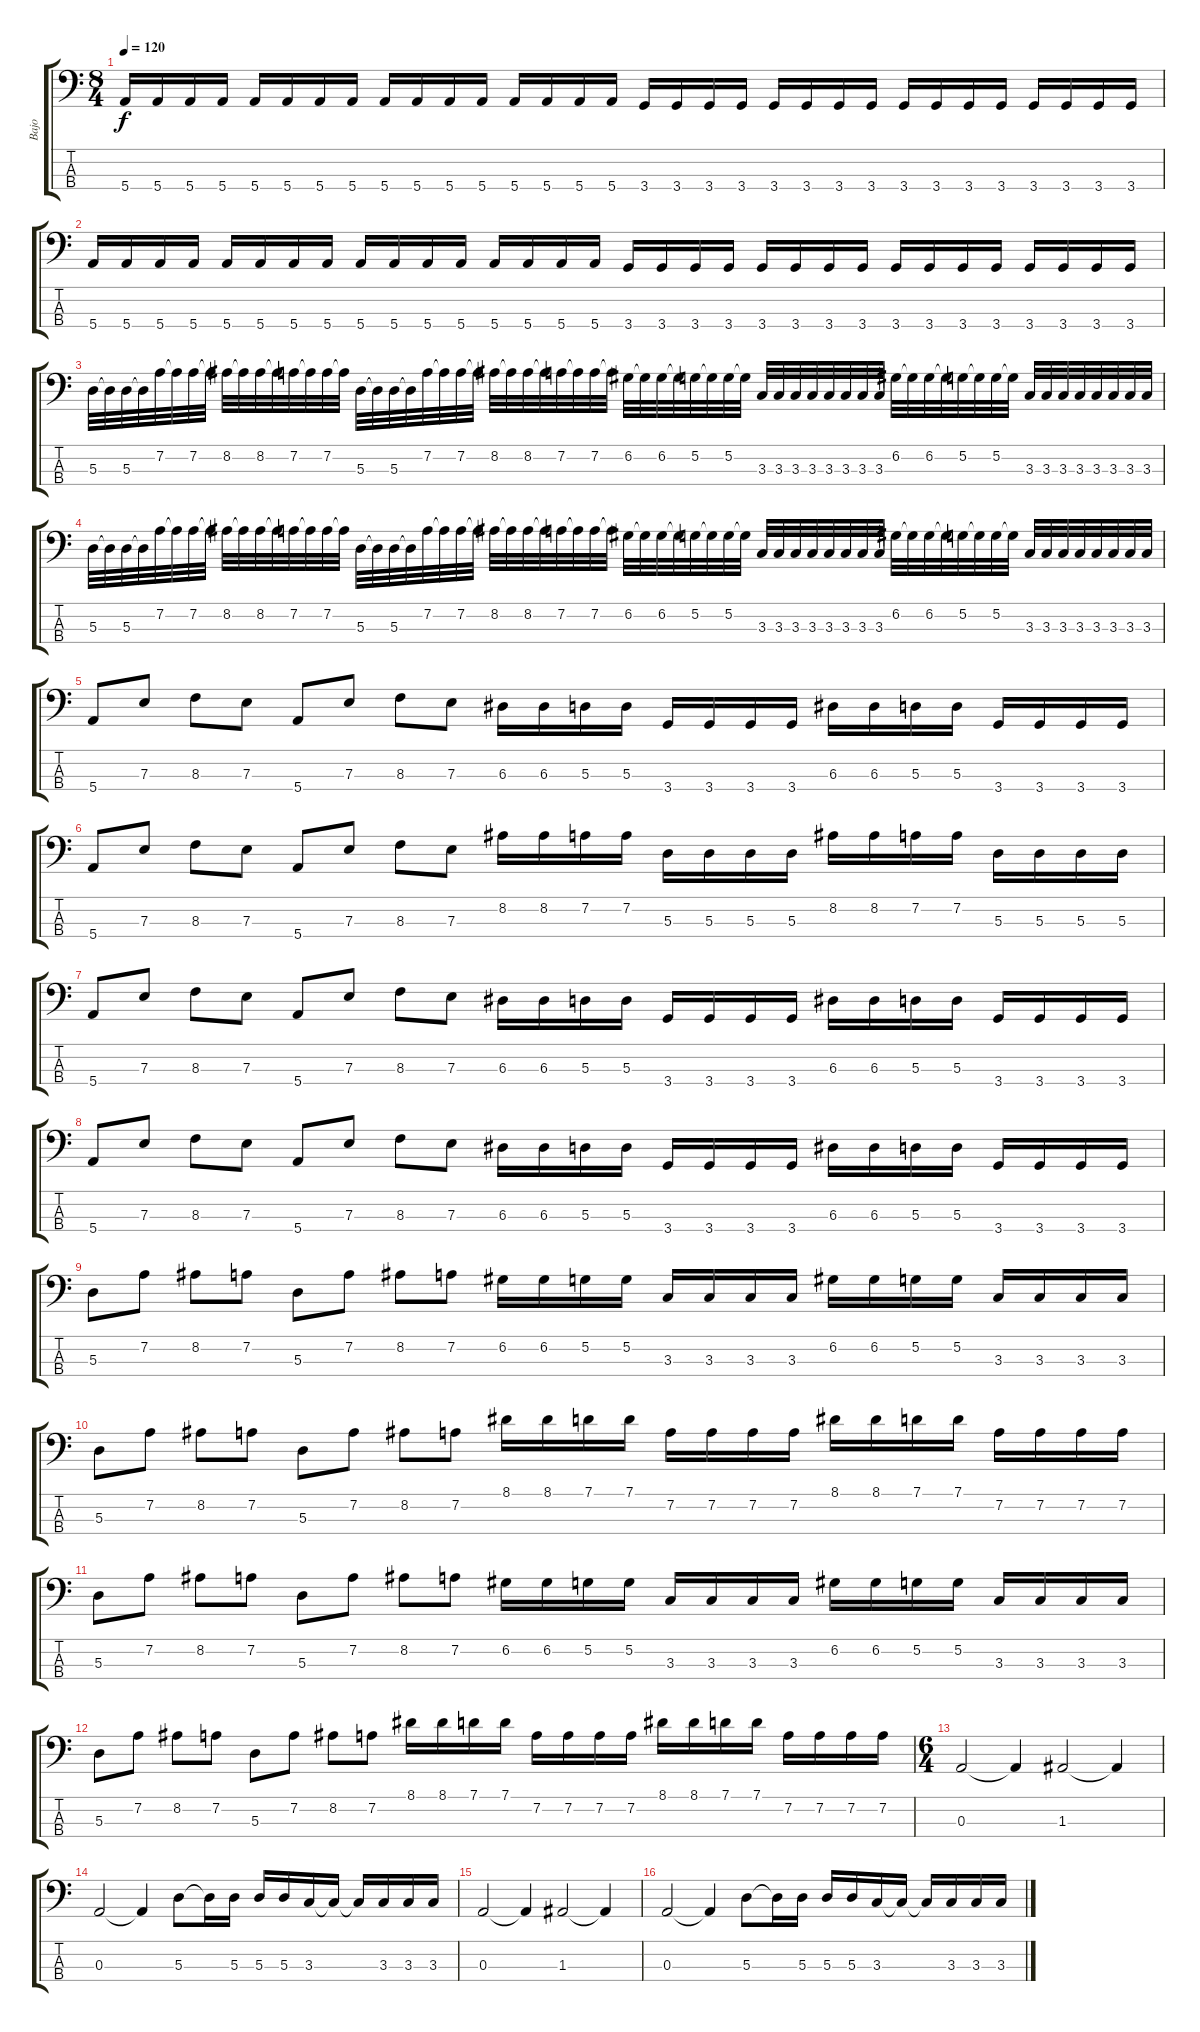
\track ("Bajo" "Bajo") {instrument electricbassfinger}
\staff {score tabs}
\tuning (G2 D2 A1 E1) {hide}
\ts (8 4)
\tempo 120
\clef f4
\ks c
5.4.16{dy f volume 16} 5.4.16 5.4.16 5.4.16 5.4.16 5.4.16 5.4.16 5.4.16 5.4.16 5.4.16 5.4.16 5.4.16 5.4.16 5.4.16 5.4.16 5.4.16 3.4.16 3.4.16 3.4.16 3.4.16 3.4.16 3.4.16 3.4.16 3.4.16 3.4.16 3.4.16 3.4.16 3.4.16 3.4.16 3.4.16 3.4.16 3.4.16 |
5.4.16 5.4.16 5.4.16 5.4.16 5.4.16 5.4.16 5.4.16 5.4.16 5.4.16 5.4.16 5.4.16 5.4.16 5.4.16 5.4.16 5.4.16 5.4.16 3.4.16 3.4.16 3.4.16 3.4.16 3.4.16 3.4.16 3.4.16 3.4.16 3.4.16 3.4.16 3.4.16 3.4.16 3.4.16 3.4.16 3.4.16 3.4.16 |
5.3.32 5.3{t}.32 5.3.32 5.3{t}.32 7.2.32 7.2{t}.32 7.2.32 7.2{t}.32 8.2.32 8.2{t}.32 8.2.32 8.2{t}.32 7.2.32 7.2{t}.32 7.2.32 7.2{t}.32 5.3.32 5.3{t}.32 5.3.32 5.3{t}.32 7.2.32 7.2{t}.32 7.2.32 7.2{t}.32 8.2.32 8.2{t}.32 8.2.32 8.2{t}.32 7.2.32 7.2{t}.32 7.2.32 7.2{t}.32 6.2.32 6.2{t}.32 6.2.32 6.2{t}.32 5.2.32 5.2{t}.32 5.2.32 5.2{t}.32 3.3.32 3.3.32 3.3.32 3.3.32 3.3.32 3.3.32 3.3.32 3.3.32 6.2.32 6.2{t}.32 6.2.32 6.2{t}.32 5.2.32 5.2{t}.32 5.2.32 5.2{t}.32 3.3.32 3.3.32 3.3.32 3.3.32 3.3.32 3.3.32 3.3.32 3.3.32 |
5.3.32 5.3{t}.32 5.3.32 5.3{t}.32 7.2.32 7.2{t}.32 7.2.32 7.2{t}.32 8.2.32 8.2{t}.32 8.2.32 8.2{t}.32 7.2.32 7.2{t}.32 7.2.32 7.2{t}.32 5.3.32 5.3{t}.32 5.3.32 5.3{t}.32 7.2.32 7.2{t}.32 7.2.32 7.2{t}.32 8.2.32 8.2{t}.32 8.2.32 8.2{t}.32 7.2.32 7.2{t}.32 7.2.32 7.2{t}.32 6.2.32 6.2{t}.32 6.2.32 6.2{t}.32 5.2.32 5.2{t}.32 5.2.32 5.2{t}.32 3.3.32 3.3.32 3.3.32 3.3.32 3.3.32 3.3.32 3.3.32 3.3.32 6.2.32 6.2{t}.32 6.2.32 6.2{t}.32 5.2.32 5.2{t}.32 5.2.32 5.2{t}.32 3.3.32 3.3.32 3.3.32 3.3.32 3.3.32 3.3.32 3.3.32 3.3.32 |
5.4.8 7.3.8 8.3.8 7.3.8 5.4.8 7.3.8 8.3.8 7.3.8 6.3.16 6.3.16 5.3.16 5.3.16 3.4.16 3.4.16 3.4.16 3.4.16 6.3.16 6.3.16 5.3.16 5.3.16 3.4.16 3.4.16 3.4.16 3.4.16 |
5.4.8 7.3.8 8.3.8 7.3.8 5.4.8 7.3.8 8.3.8 7.3.8 8.2.16 8.2.16 7.2.16 7.2.16 5.3.16 5.3.16 5.3.16 5.3.16 8.2.16 8.2.16 7.2.16 7.2.16 5.3.16 5.3.16 5.3.16 5.3.16 |
5.4.8 7.3.8 8.3.8 7.3.8 5.4.8 7.3.8 8.3.8 7.3.8 6.3.16 6.3.16 5.3.16 5.3.16 3.4.16 3.4.16 3.4.16 3.4.16 6.3.16 6.3.16 5.3.16 5.3.16 3.4.16 3.4.16 3.4.16 3.4.16 |
5.4.8 7.3.8 8.3.8 7.3.8 5.4.8 7.3.8 8.3.8 7.3.8 6.3.16 6.3.16 5.3.16 5.3.16 3.4.16 3.4.16 3.4.16 3.4.16 6.3.16 6.3.16 5.3.16 5.3.16 3.4.16 3.4.16 3.4.16 3.4.16 |
5.3.8 7.2.8 8.2.8 7.2.8 5.3.8 7.2.8 8.2.8 7.2.8 6.2.16 6.2.16 5.2.16 5.2.16 3.3.16 3.3.16 3.3.16 3.3.16 6.2.16 6.2.16 5.2.16 5.2.16 3.3.16 3.3.16 3.3.16 3.3.16 |
5.3.8 7.2.8 8.2.8 7.2.8 5.3.8 7.2.8 8.2.8 7.2.8 8.1.16 8.1.16 7.1.16 7.1.16 7.2.16 7.2.16 7.2.16 7.2.16 8.1.16 8.1.16 7.1.16 7.1.16 7.2.16 7.2.16 7.2.16 7.2.16 |
5.3.8 7.2.8 8.2.8 7.2.8 5.3.8 7.2.8 8.2.8 7.2.8 6.2.16 6.2.16 5.2.16 5.2.16 3.3.16 3.3.16 3.3.16 3.3.16 6.2.16 6.2.16 5.2.16 5.2.16 3.3.16 3.3.16 3.3.16 3.3.16 |
5.3.8 7.2.8 8.2.8 7.2.8 5.3.8 7.2.8 8.2.8 7.2.8 8.1.16 8.1.16 7.1.16 7.1.16 7.2.16 7.2.16 7.2.16 7.2.16 8.1.16 8.1.16 7.1.16 7.1.16 7.2.16 7.2.16 7.2.16 7.2.16 |
\ts (6 4)
0.3.2 0.3{t}.4 1.3.2 1.3{t}.4 |
0.3.2 0.3{t}.4 5.3.8 5.3{t}.16 5.3.16 5.3.16 5.3.16 3.3.16 3.3{t}.16 3.3{t}.16 3.3.16 3.3.16 3.3.16 |
0.3.2 0.3{t}.4 1.3.2 1.3{t}.4 |
0.3.2 0.3{t}.4 5.3.8 5.3{t}.16 5.3.16 5.3.16 5.3.16 3.3.16 3.3{t}.16 3.3{t}.16 3.3.16 3.3.16 3.3.16
